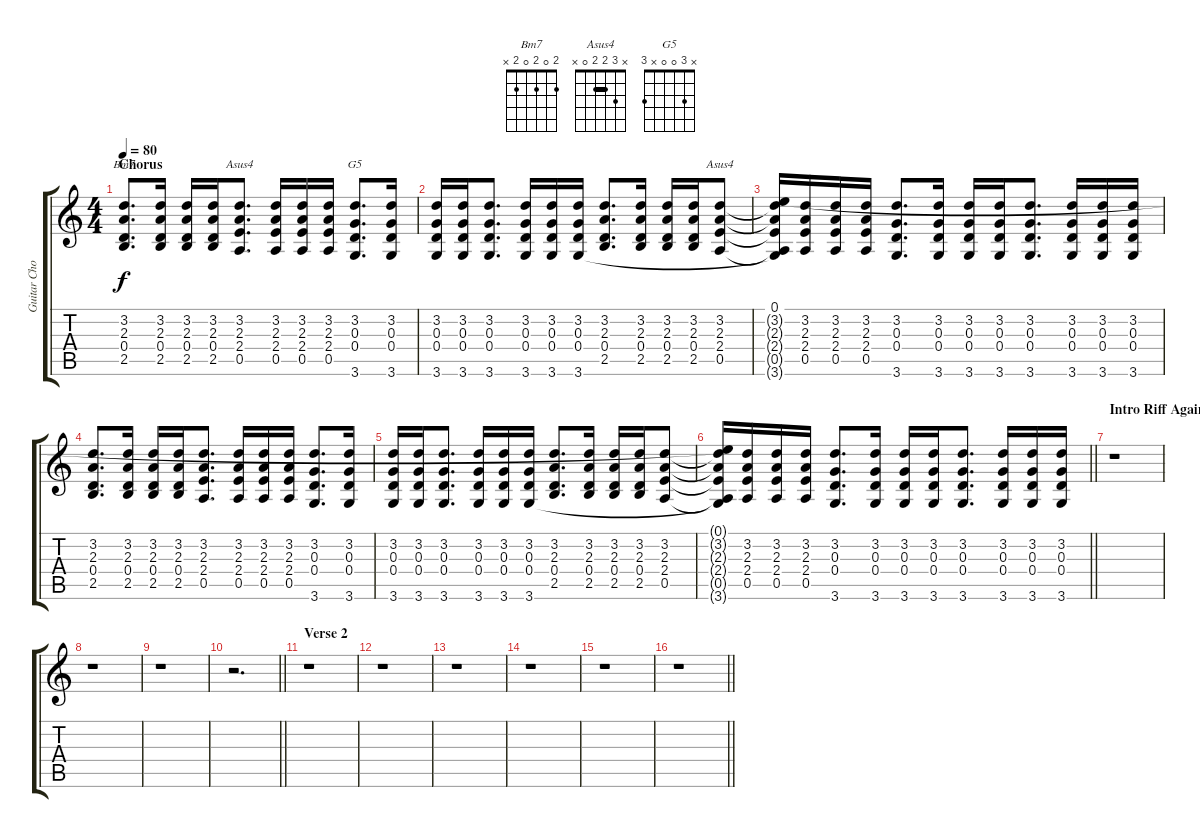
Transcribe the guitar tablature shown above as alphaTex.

\track ("Guitar Chorus" "Guitar Cho") {instrument overdrivenguitar}
\staff {score tabs}
\tuning (E4 B3 G3 D3 A2 E2) {hide}
\chord ("Bm7" 2 0 2 0 2 x)
\chord ("Asus4" 0 3 2 0 0 x)
\chord ("G5" x 3 0 0 x 3)
\chord ("Asus4" x 3 2 2 0 x) {barre 2}
\ts (4 4)
\section ("" "Chorus")
\tempo 80
\clef g2
\ks c
(3.2 2.3 0.4 2.5).8{d ch "Bm7" dy f} (3.2 2.3 0.4 2.5).16 (3.2 2.3 0.4 2.5).16 (3.2 2.3 0.4 2.5).16 (3.2 2.3 2.4 0.5).8{d ch "Asus4"} (3.2 2.3 2.4 0.5).16 (3.2 2.3 2.4 0.5).16 (3.2 2.3 2.4 0.5).16 (3.2 0.3 0.4 3.6).8{d ch "G5"} (3.2 0.3 0.4 3.6).16 |
(3.2 0.3 0.4 3.6).16 (3.2 0.3 0.4 3.6).16 (3.2 0.3 0.4 3.6).8{d} (3.2 0.3 0.4 3.6).16 (3.2 0.3 0.4 3.6).16 (3.2 0.3 0.4 3.6).16 (3.2 2.3 0.4 2.5).8{d} (3.2 2.3 0.4 2.5).16 (3.2 2.3 0.4 2.5).16 (3.2 2.3 0.4 2.5).16 (3.2 2.3 2.4 0.5).8{ch "Asus4"} |
(0.1 3.2{t} 2.3{t} 2.4{t} 0.5{t} 3.6{t}).16 (3.2 2.3 2.4 0.5).16 (3.2 2.3 2.4 0.5).16 (3.2 2.3 2.4 0.5).16 (3.2 0.3 0.4 3.6).8{d} (3.2 0.3 0.4 3.6).16 (3.2 0.3 0.4 3.6).16 (3.2 0.3 0.4 3.6).16 (3.2 0.3 0.4 3.6).8{d} (3.2 0.3 0.4 3.6).16 (3.2 0.3 0.4 3.6).16 (3.2 0.3 0.4 3.6).16 |
(3.2 2.3 0.4 2.5).8{d} (3.2 2.3 0.4 2.5).16 (3.2 2.3 0.4 2.5).16 (3.2 2.3 0.4 2.5).16 (3.2 2.3 2.4 0.5).8{d} (3.2 2.3 2.4 0.5).16 (3.2 2.3 2.4 0.5).16 (3.2 2.3 2.4 0.5).16 (3.2 0.3 0.4 3.6).8{d} (3.2 0.3 0.4 3.6).16 |
(3.2 0.3 0.4 3.6).16 (3.2 0.3 0.4 3.6).16 (3.2 0.3 0.4 3.6).8{d} (3.2 0.3 0.4 3.6).16 (3.2 0.3 0.4 3.6).16 (3.2 0.3 0.4 3.6).16 (3.2 2.3 0.4 2.5).8{d} (3.2 2.3 0.4 2.5).16 (3.2 2.3 0.4 2.5).16 (3.2 2.3 0.4 2.5).16 (3.2 2.3 2.4 0.5).8 |
\barLineRight lightlight
(0.1{t} 3.2{t} 2.3{t} 2.4{t} 0.5{t} 3.6{t}).16 (3.2 2.3 2.4 0.5).16 (3.2 2.3 2.4 0.5).16 (3.2 2.3 2.4 0.5).16 (3.2 0.3 0.4 3.6).8{d} (3.2 0.3 0.4 3.6).16 (3.2 0.3 0.4 3.6).16 (3.2 0.3 0.4 3.6).16 (3.2 0.3 0.4 3.6).8{d} (3.2 0.3 0.4 3.6).16 (3.2 0.3 0.4 3.6).16 (3.2 0.3 0.4 3.6).16 |
\section ("" "Intro Riff Again")
r.1 |
r.1 |
r.1 |
\barLineRight lightlight
r.2{d} |
\section ("" "Verse 2")
r.1 |
r.1 |
r.1 |
r.1 |
r.1 |
\barLineRight lightlight
r.1
